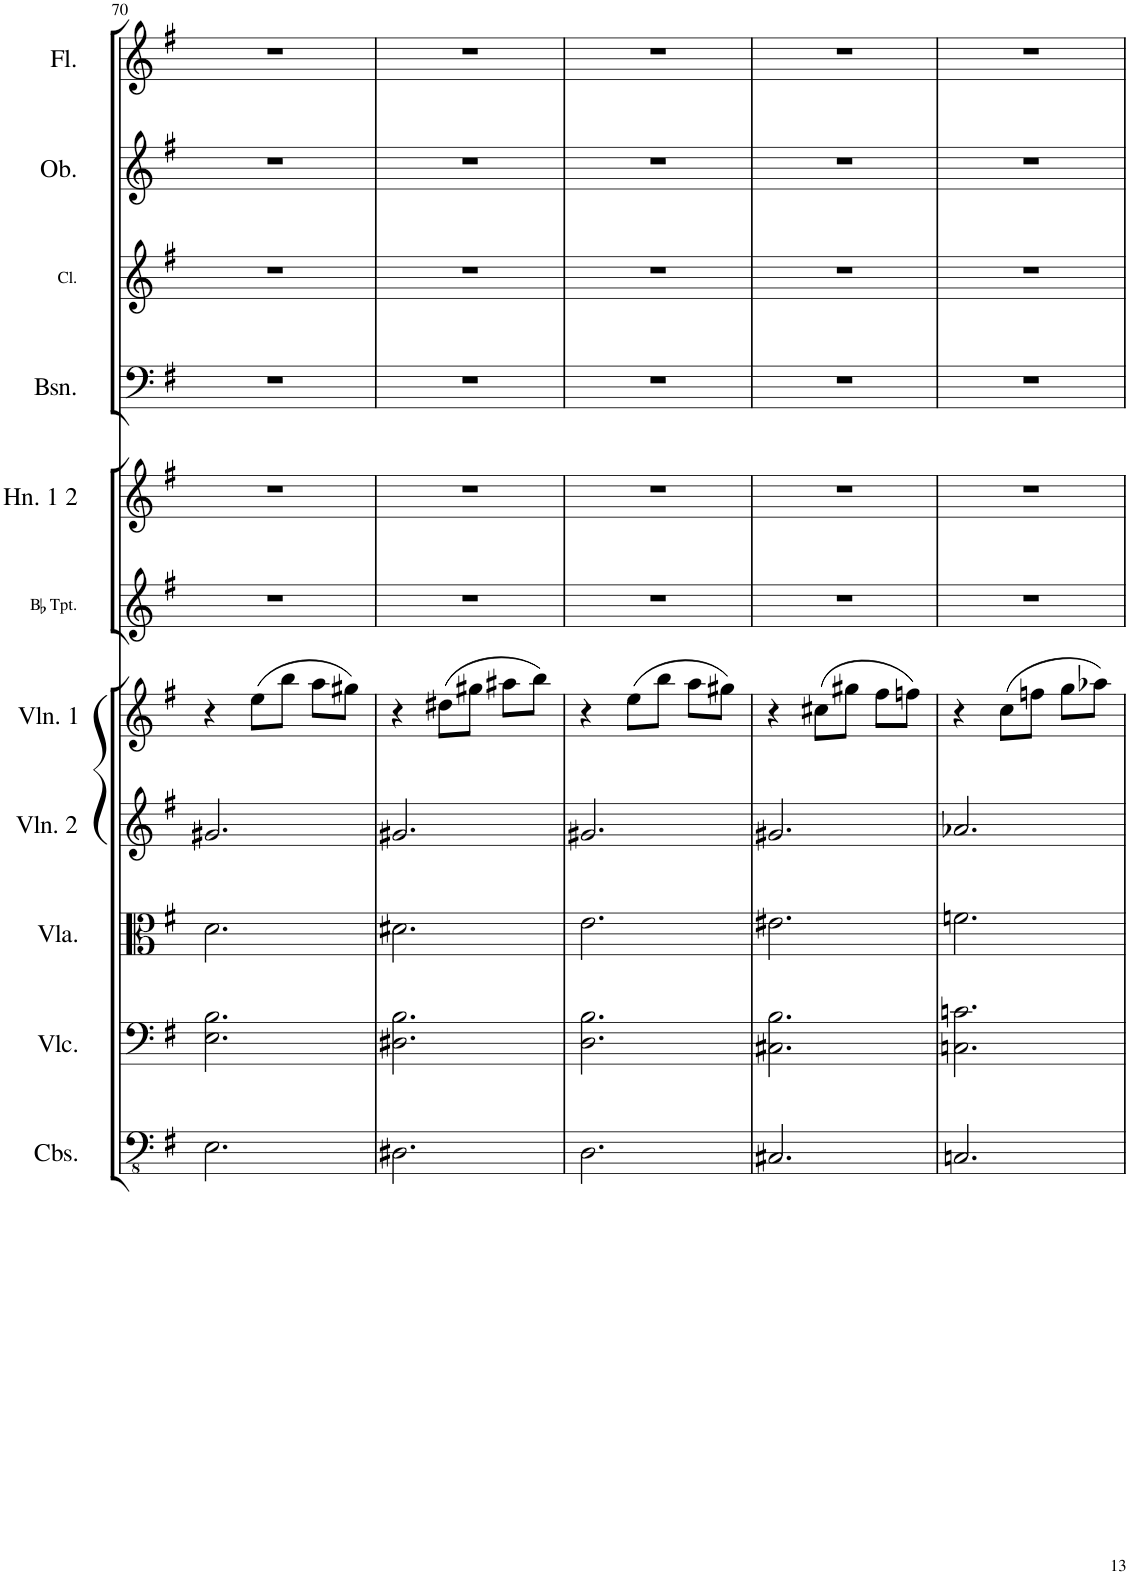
**kern	**kern	**kern	**kern	**kern	**kern	**kern	**kern	**kern	**kern	**kern
*part11	*part10	*part9	*part8	*part7	*part6	*part5	*part4	*part3	*part2	*part1
*staff11	*staff10	*staff9	*staff8	*staff7	*staff6	*staff5	*staff4	*staff3	*staff2	*staff1
*I"Basses	*I"Cellos	*I"Violas	*I"Violins 2	*I"Violins 1	*I"B Flat Trumpet	*I"F Horn 1 2	*I"Bassoon	*I"B Flat Clarinet	*I"Oboe	*I"Flute
*	*	*I'Vla.	*I'Vln. 2	*I'Vln. 1	*	*I'Hn. 1 2	*I'Bsn.	*I'Cl.	*I'Ob.	*I'Fl.
!!LO:PB:g=z
*clefFv4	*clefF4	*clefC3	*clefG2	*clefG2	*clefG2	*clefG2	*clefF4	*clefG2	*clefG2	*clefG2
*ITrd7c12	*	*	*	*	*ITrd1c2	*ITrd4c7	*	*ITrd1c2	*	*
*k[f#]	*k[f#]	*k[f#]	*k[f#]	*k[f#]	*k[f#]	*k[f#]	*k[f#]	*k[f#]	*k[f#]	*k[f#]
*M3/4	*M3/4	*M3/4	*M3/4	*M3/4	*M3/4	*M3/4	*M3/4	*M3/4	*M3/4	*M3/4
=70	=70	=70	=70	=70	=70	=70	=70	=70	=70	=70
2.EE\	2.E\ 2.B\	2.d\	2.g#X/	4r	2.r	2.r	2.r	2.r	2.r	2.r
.	.	.	.	(8ee\L	.	.	.	.	.	.
.	.	.	.	8bb\J	.	.	.	.	.	.
.	.	.	.	8aa\L	.	.	.	.	.	.
.	.	.	.	8gg#X\J)	.	.	.	.	.	.
=71	=71	=71	=71	=71	=71	=71	=71	=71	=71	=71
2.DD#X\	2.D#X\ 2.B\	2.d#X\	2.g#X/	4r	2.r	2.r	2.r	2.r	2.r	2.r
.	.	.	.	(8dd#X\L	.	.	.	.	.	.
.	.	.	.	8gg#X\J	.	.	.	.	.	.
.	.	.	.	8aa#X\L	.	.	.	.	.	.
.	.	.	.	8bb\J)	.	.	.	.	.	.
=72	=72	=72	=72	=72	=72	=72	=72	=72	=72	=72
2.DD\	2.D\ 2.B\	2.e\	2.g#X/	4r	2.r	2.r	2.r	2.r	2.r	2.r
.	.	.	.	(8ee\L	.	.	.	.	.	.
.	.	.	.	8bb\J	.	.	.	.	.	.
.	.	.	.	8aa\L	.	.	.	.	.	.
.	.	.	.	8gg#X\J)	.	.	.	.	.	.
=73	=73	=73	=73	=73	=73	=73	=73	=73	=73	=73
2.CC#X/	2.C#X\ 2.B\	2.e#X\	2.g#X/	4r	2.r	2.r	2.r	2.r	2.r	2.r
.	.	.	.	(8cc#X\L	.	.	.	.	.	.
.	.	.	.	8gg#X\J	.	.	.	.	.	.
.	.	.	.	8ff#\L	.	.	.	.	.	.
.	.	.	.	8ffn\J)	.	.	.	.	.	.
=74	=74	=74	=74	=74	=74	=74	=74	=74	=74	=74
2.CCn/	2.Cn\ 2.cn\	2.fn\	2.a-X/	4r	2.r	2.r	2.r	2.r	2.r	2.r
.	.	.	.	(8cc\L	.	.	.	.	.	.
.	.	.	.	8ffn\J	.	.	.	.	.	.
.	.	.	.	8gg\L	.	.	.	.	.	.
.	.	.	.	8aa-X\J)	.	.	.	.	.	.
=	=	=	=	=	=	=	=	=	=	=
*-	*-	*-	*-	*-	*-	*-	*-	*-	*-	*-
